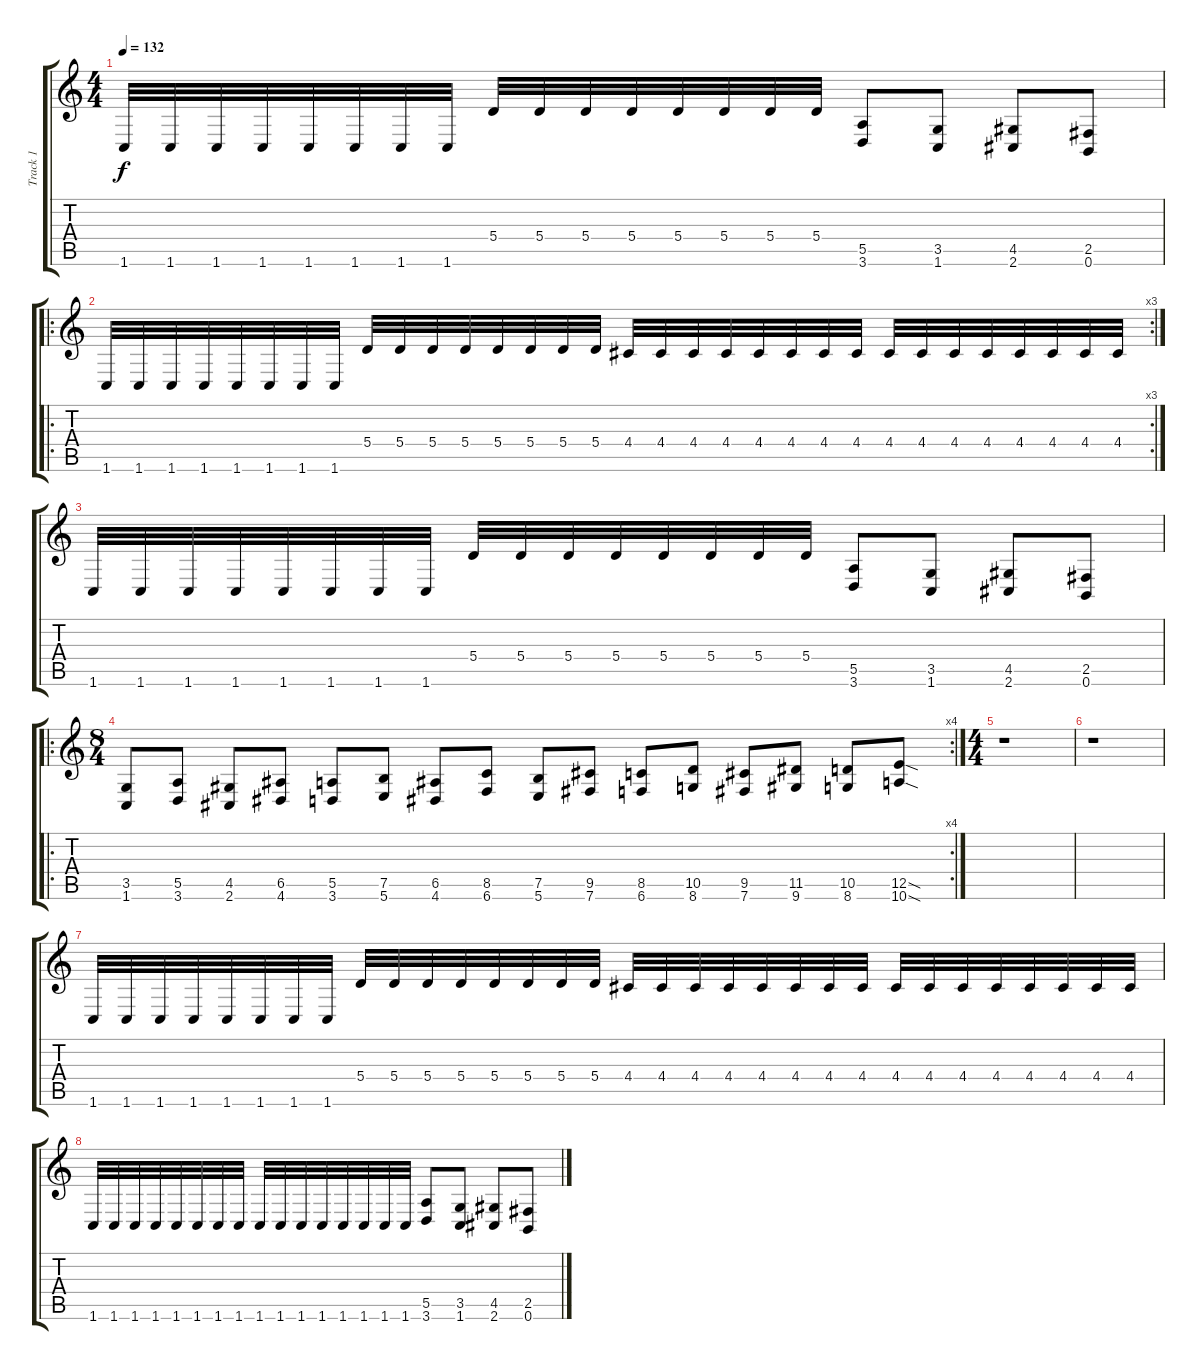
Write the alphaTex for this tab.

\track ("Track 1" "Track 1") {instrument distortionguitar}
\staff {score tabs}
\tuning (B3 Gb3 D3 A2 E2 B1) {hide}
\ts (4 4)
\tempo 132
\clef g2
\ks c
1.6.32{dy f} 1.6.32 1.6.32 1.6.32 1.6.32 1.6.32 1.6.32 1.6.32 5.4.32 5.4.32 5.4.32 5.4.32 5.4.32 5.4.32 5.4.32 5.4.32 (5.5 3.6).8 (3.5 1.6).8 (4.5 2.6).8 (2.5 0.6).8 |
\ro
\rc 3
1.6.32 1.6.32 1.6.32 1.6.32 1.6.32 1.6.32 1.6.32 1.6.32 5.4.32 5.4.32 5.4.32 5.4.32 5.4.32 5.4.32 5.4.32 5.4.32 4.4.32 4.4.32 4.4.32 4.4.32 4.4.32 4.4.32 4.4.32 4.4.32 4.4.32 4.4.32 4.4.32 4.4.32 4.4.32 4.4.32 4.4.32 4.4.32 |
1.6.32 1.6.32 1.6.32 1.6.32 1.6.32 1.6.32 1.6.32 1.6.32 5.4.32 5.4.32 5.4.32 5.4.32 5.4.32 5.4.32 5.4.32 5.4.32 (5.5 3.6).8 (3.5 1.6).8 (4.5 2.6).8 (2.5 0.6).8 |
\ro
\rc 4
\ts (8 4)
(3.5 1.6).8 (5.5 3.6).8 (4.5 2.6).8 (6.5 4.6).8 (5.5 3.6).8 (7.5 5.6).8 (6.5 4.6).8 (8.5 6.6).8 (7.5 5.6).8 (9.5 7.6).8 (8.5 6.6).8 (10.5 8.6).8 (9.5 7.6).8 (11.5 9.6).8 (10.5 8.6).8 (12.5{sod} 10.6{sod}).8 |
\ts (4 4)
r.1 |
r.1 |
1.6.32 1.6.32 1.6.32 1.6.32 1.6.32 1.6.32 1.6.32 1.6.32 5.4.32 5.4.32 5.4.32 5.4.32 5.4.32 5.4.32 5.4.32 5.4.32 4.4.32 4.4.32 4.4.32 4.4.32 4.4.32 4.4.32 4.4.32 4.4.32 4.4.32 4.4.32 4.4.32 4.4.32 4.4.32 4.4.32 4.4.32 4.4.32 |
1.6.32 1.6.32 1.6.32 1.6.32 1.6.32 1.6.32 1.6.32 1.6.32 1.6.32 1.6.32 1.6.32 1.6.32 1.6.32 1.6.32 1.6.32 1.6.32 (5.5 3.6).8 (3.5 1.6).8 (4.5 2.6).8 (2.5 0.6).8
